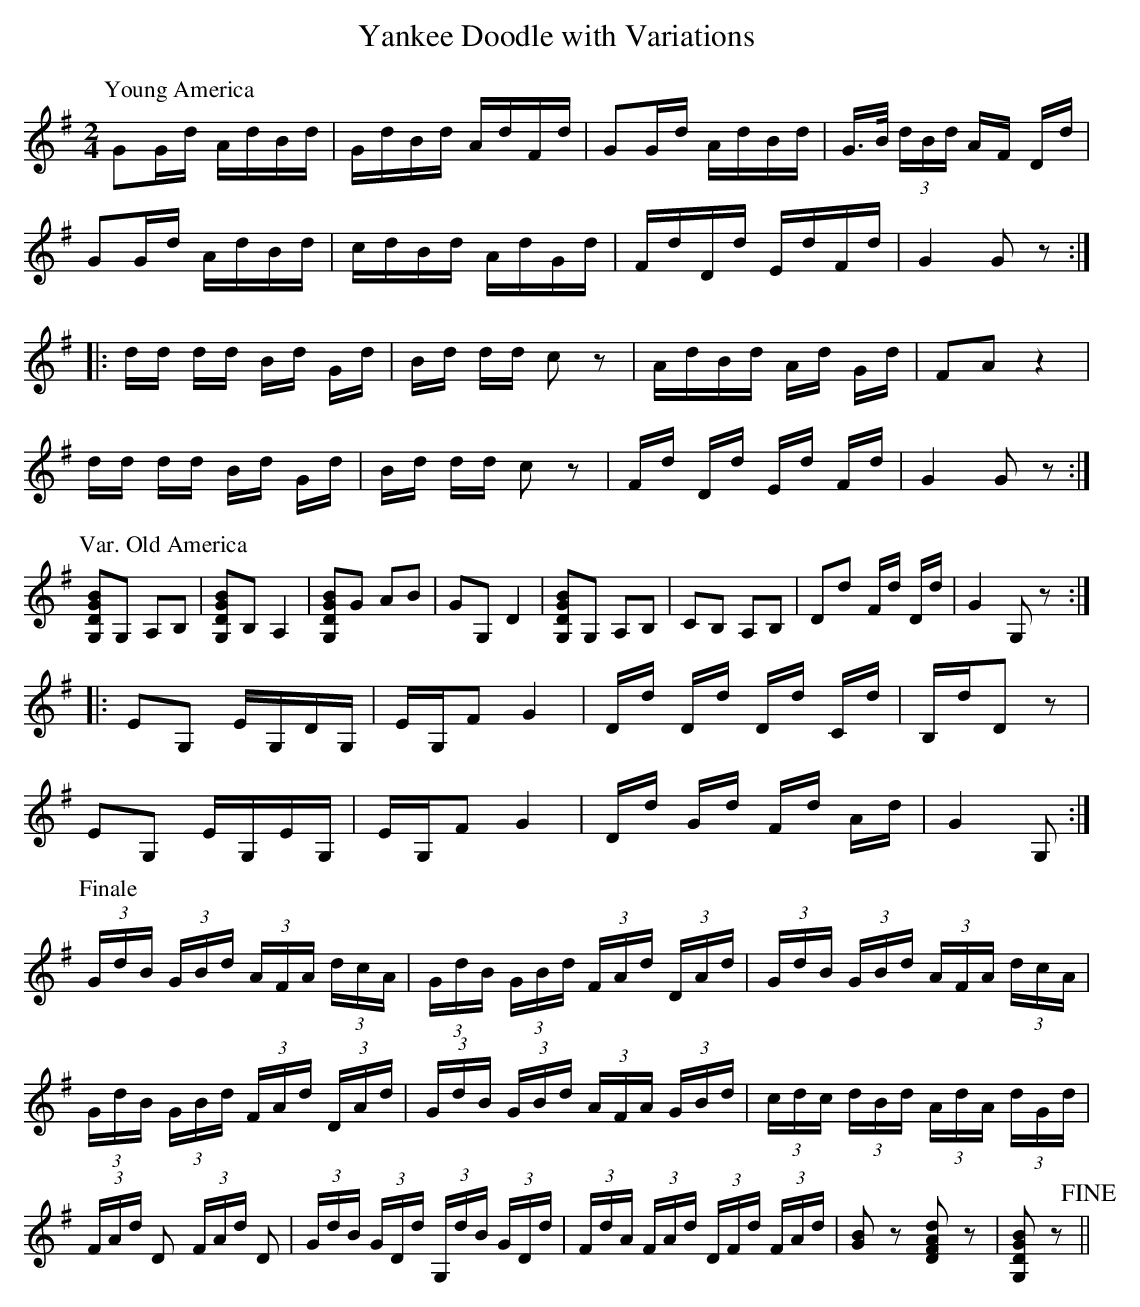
X:1
T:Yankee Doodle with Variations
M:2/4
L:1/8
K:G
P:Young America
GG/d/ A/d/B/d/|G/d/B/d/ A/d/F/d/|GG/d/ A/d/B/d/ |G/>B/ (3d/B/d/ A/F/ D/d/|
GG/d/ A/d/B/d/ |c/d/B/d/ A/d/G/d/|F/d/D/d/ E/d/F/d/|G2 Gz:|
|:d/d/ d/d/ B/d/ G/d/|B/d/ d/d/ cz|A/d/B/d/ A/d/ G/d/|FA z2|
d/d/ d/d/ B/d/ G/d/|B/d/ d/d/ cz|F/d/ D/d/ E/d/ F/d/|G2 G z:|
P:Var. Old America
[G,DGB]G, A,B,|[G,DGB]B, A,2|[G,DGB]G AB|GG, D2|[G,DGB]G, A,B,|CB, A,B,|Dd F/d/ D/d/|G2 G,z:|
|:EG, E/G,/D/G,/|E/G,/F G2|D/d/ D/d/ D/d/ C/d/ |B,/d/D z|
EG, E/G,/E/G,/ |E/G,/F G2|D/d/ G/d/ F/d/ A/d/ |G2 G, :|
P:Finale
(3G/d/B/ (3G/B/d/ (3A/F/A/ (3d/c/A/|(3G/d/B/ (3G/B/d/ (3F/A/d/ (3D/A/d/|(3G/d/B/ (3G/B/d/ (3A/F/A/ (3d/c/A/|
(3G/d/B/ (3G/B/d/ (3F/A/d/ (3D/A/d/|(3G/d/B/ (3G/B/d/ (3A/F/A/ (3G/B/d/|(3c/d/c/ (3d/B/d/ (3A/d/A/ (3d/G/d/|
(3F/A/d/ D (3F/A/d/ D|(3G/d/B/ (3G/D/d/ (3G,/d/B/ (3G/D/d/|(3F/d/A/ (3F/A/d/ (3D/F/d/ (3F/A/d/|[GB]z [DFAd]z |[G,DGB]z!fine!||
